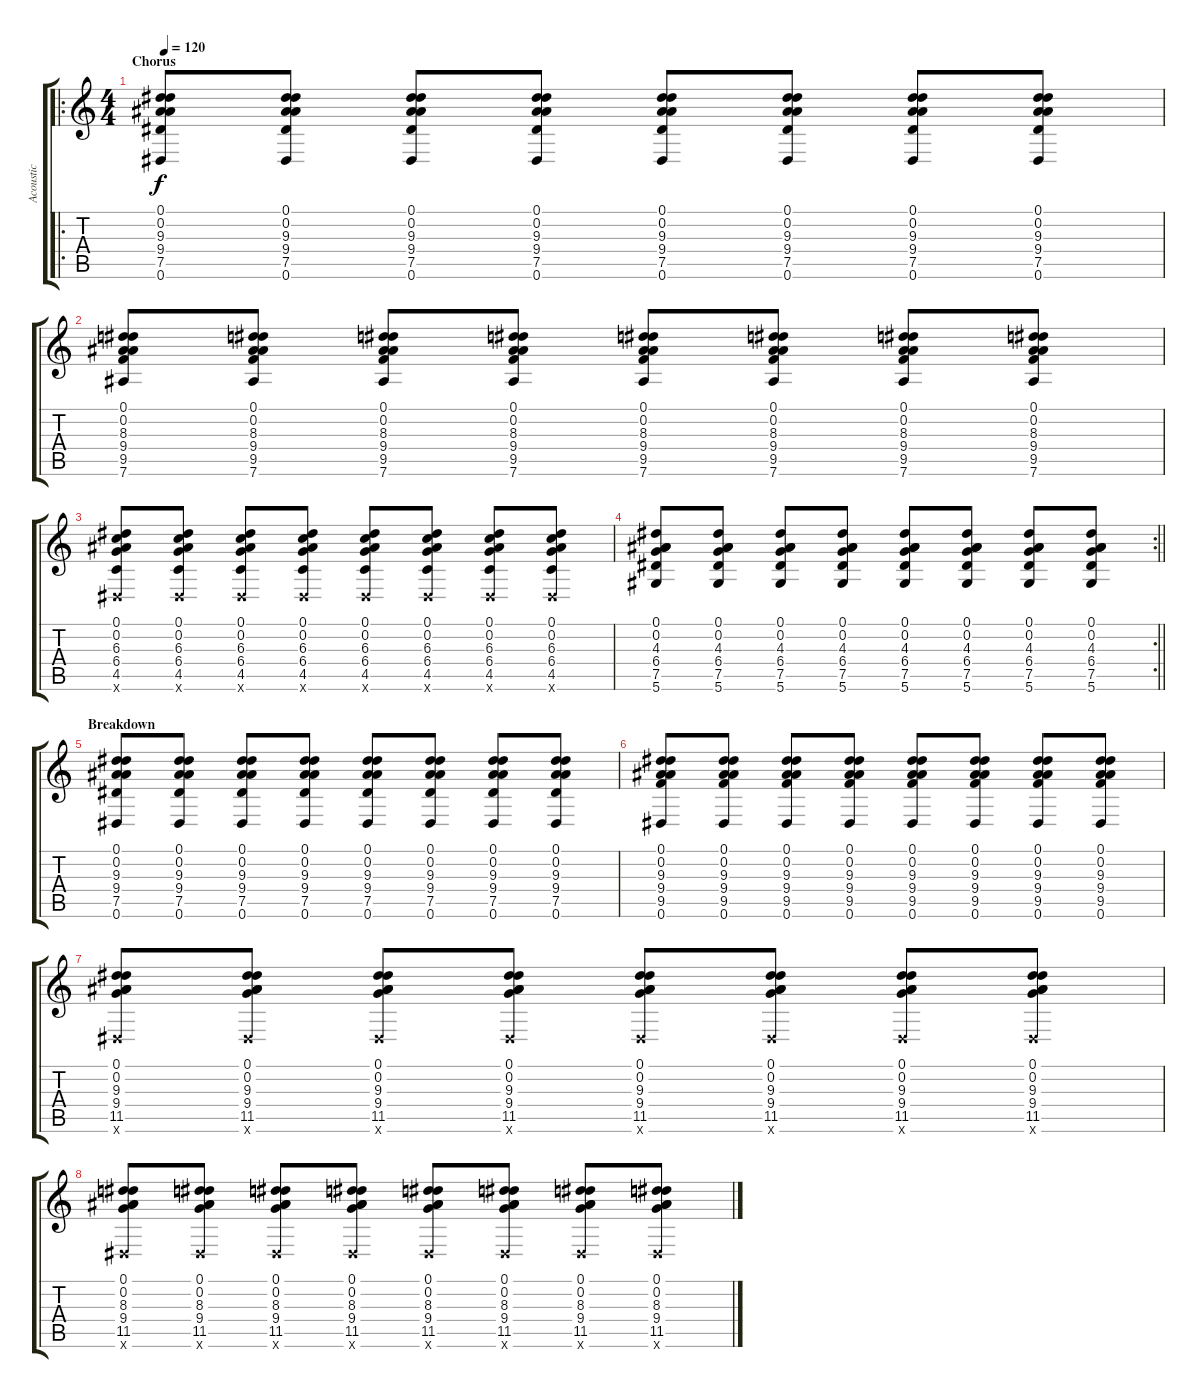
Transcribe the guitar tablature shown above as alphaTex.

\track ("Acoustic" "Acoustic") {instrument acousticguitarsteel}
\staff {score tabs}
\tuning (Eb4 Bb3 Gb3 Db3 Ab2 Eb2) {hide}
\ro
\ts (4 4)
\section ("" "Chorus")
\tempo 120
\clef g2
\ks c
(0.1 0.2 9.3 9.4 7.5 0.6).8{dy f} (0.1 0.2 9.3 9.4 7.5 0.6).8 (0.1 0.2 9.3 9.4 7.5 0.6).8 (0.1 0.2 9.3 9.4 7.5 0.6).8 (0.1 0.2 9.3 9.4 7.5 0.6).8 (0.1 0.2 9.3 9.4 7.5 0.6).8 (0.1 0.2 9.3 9.4 7.5 0.6).8 (0.1 0.2 9.3 9.4 7.5 0.6).8 |
(0.1 0.2 8.3 9.4 9.5 7.6).8 (0.1 0.2 8.3 9.4 9.5 7.6).8 (0.1 0.2 8.3 9.4 9.5 7.6).8 (0.1 0.2 8.3 9.4 9.5 7.6).8 (0.1 0.2 8.3 9.4 9.5 7.6).8 (0.1 0.2 8.3 9.4 9.5 7.6).8 (0.1 0.2 8.3 9.4 9.5 7.6).8 (0.1 0.2 8.3 9.4 9.5 7.6).8 |
(0.1 0.2 6.3 6.4 4.5 0.6{x}).8 (0.1 0.2 6.3 6.4 4.5 0.6{x}).8 (0.1 0.2 6.3 6.4 4.5 0.6{x}).8 (0.1 0.2 6.3 6.4 4.5 0.6{x}).8 (0.1 0.2 6.3 6.4 4.5 0.6{x}).8 (0.1 0.2 6.3 6.4 4.5 0.6{x}).8 (0.1 0.2 6.3 6.4 4.5 0.6{x}).8 (0.1 0.2 6.3 6.4 4.5 0.6{x}).8 |
\rc 2
\barLineRight lightlight
(0.1 0.2 4.3 6.4 7.5 5.6).8 (0.1 0.2 4.3 6.4 7.5 5.6).8 (0.1 0.2 4.3 6.4 7.5 5.6).8 (0.1 0.2 4.3 6.4 7.5 5.6).8 (0.1 0.2 4.3 6.4 7.5 5.6).8 (0.1 0.2 4.3 6.4 7.5 5.6).8 (0.1 0.2 4.3 6.4 7.5 5.6).8 (0.1 0.2 4.3 6.4 7.5 5.6).8 |
\section ("" "Breakdown")
(0.1 0.2 9.3 9.4 7.5 0.6).8 (0.1 0.2 9.3 9.4 7.5 0.6).8 (0.1 0.2 9.3 9.4 7.5 0.6).8 (0.1 0.2 9.3 9.4 7.5 0.6).8 (0.1 0.2 9.3 9.4 7.5 0.6).8 (0.1 0.2 9.3 9.4 7.5 0.6).8 (0.1 0.2 9.3 9.4 7.5 0.6).8 (0.1 0.2 9.3 9.4 7.5 0.6).8 |
(0.1 0.2 9.3 9.4 9.5 0.6).8 (0.1 0.2 9.3 9.4 9.5 0.6).8 (0.1 0.2 9.3 9.4 9.5 0.6).8 (0.1 0.2 9.3 9.4 9.5 0.6).8 (0.1 0.2 9.3 9.4 9.5 0.6).8 (0.1 0.2 9.3 9.4 9.5 0.6).8 (0.1 0.2 9.3 9.4 9.5 0.6).8 (0.1 0.2 9.3 9.4 9.5 0.6).8 |
(0.1 0.2 9.3 9.4 11.5 0.6{x}).8 (0.1 0.2 9.3 9.4 11.5 0.6{x}).8 (0.1 0.2 9.3 9.4 11.5 0.6{x}).8 (0.1 0.2 9.3 9.4 11.5 0.6{x}).8 (0.1 0.2 9.3 9.4 11.5 0.6{x}).8 (0.1 0.2 9.3 9.4 11.5 0.6{x}).8 (0.1 0.2 9.3 9.4 11.5 0.6{x}).8 (0.1 0.2 9.3 9.4 11.5 0.6{x}).8 |
(0.1 0.2 8.3 9.4 11.5 0.6{x}).8 (0.1 0.2 8.3 9.4 11.5 0.6{x}).8 (0.1 0.2 8.3 9.4 11.5 0.6{x}).8 (0.1 0.2 8.3 9.4 11.5 0.6{x}).8 (0.1 0.2 8.3 9.4 11.5 0.6{x}).8 (0.1 0.2 8.3 9.4 11.5 0.6{x}).8 (0.1 0.2 8.3 9.4 11.5 0.6{x}).8 (0.1 0.2 8.3 9.4 11.5 0.6{x}).8
